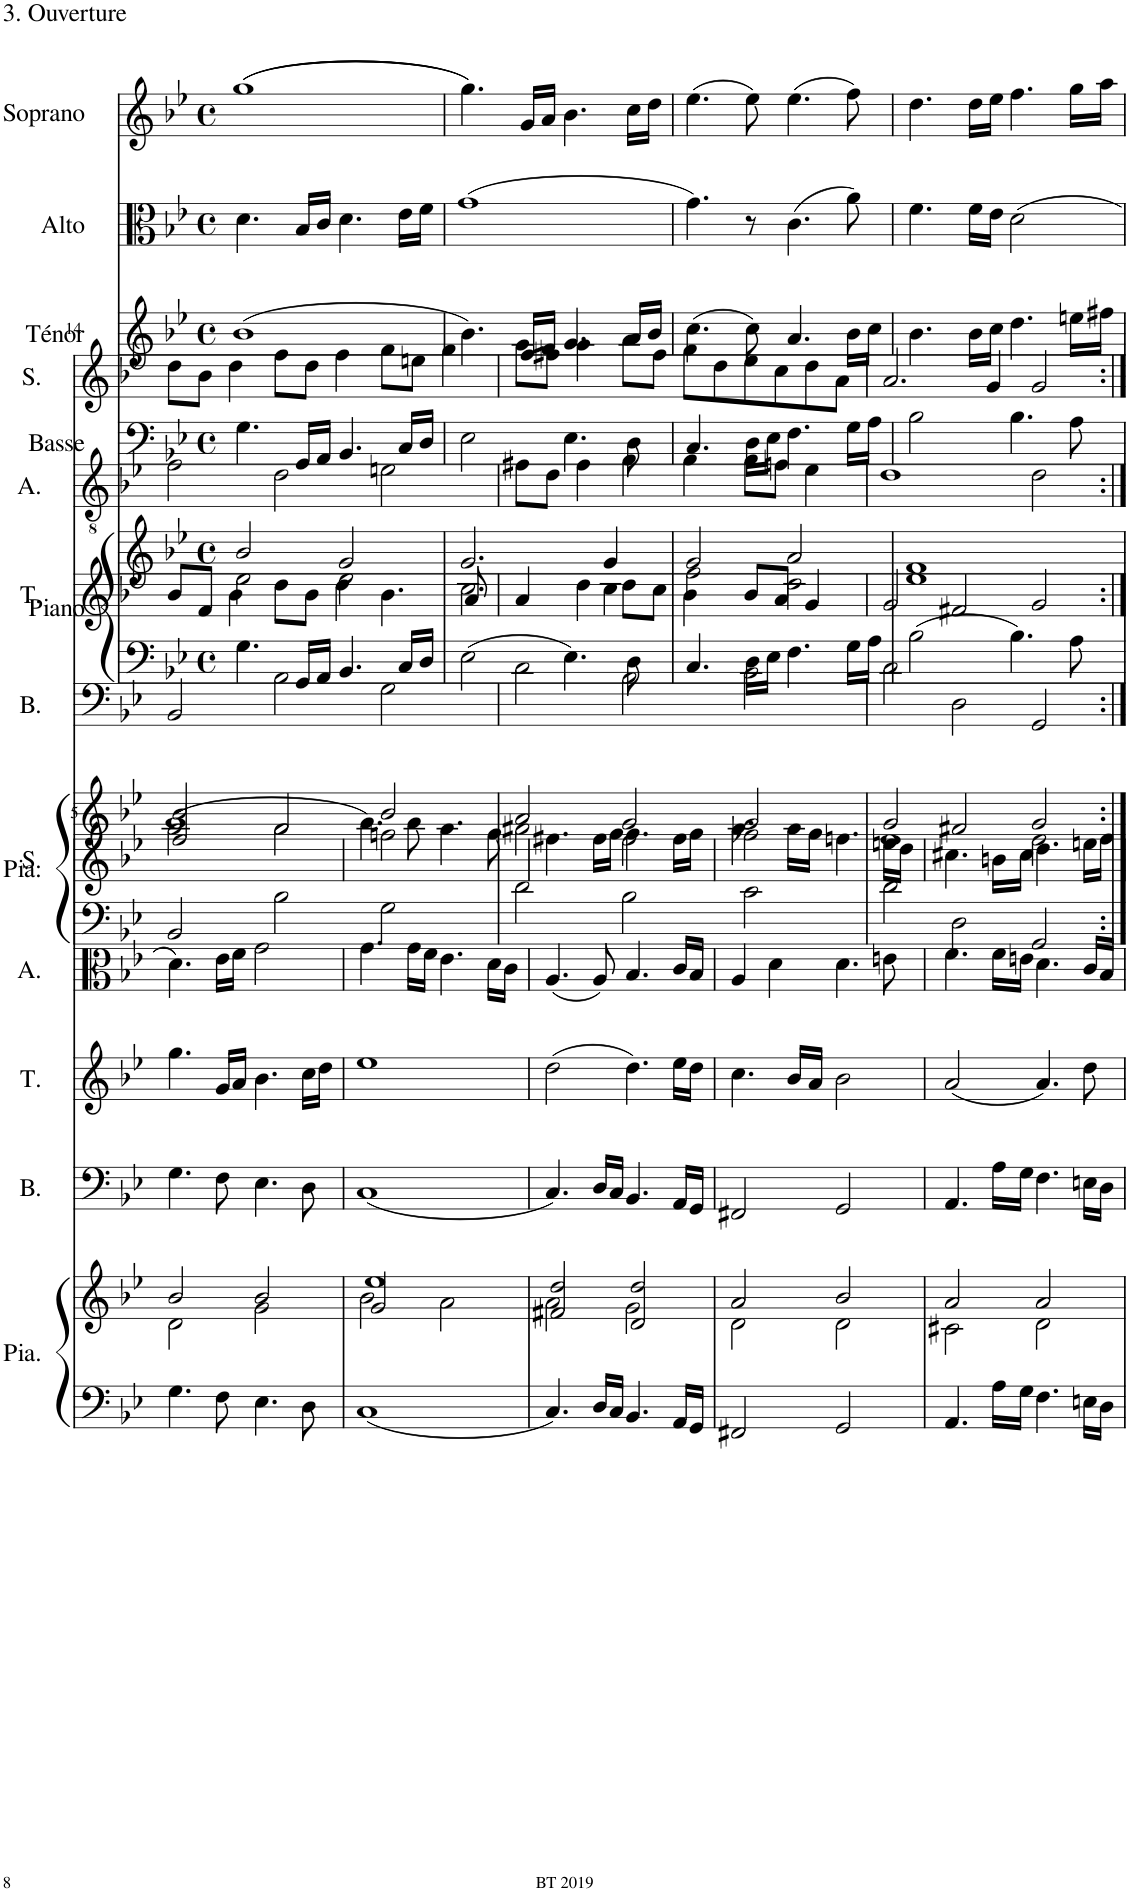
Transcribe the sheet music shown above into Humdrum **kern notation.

**kern	**kern	**kern	**kern	**kern	**kern
*part5	*part5	*part4	*part3	*part2	*part1
*staff6	*staff5	*staff4	*staff3	*staff2	*staff1
*I"Piano	*	*I"Basse	*I"Ténor	*I"Alto	*I"Soprano
*I'Pia.	*	*I'B.	*I'T.	*I'A.	*I'S.
!!LO:PB:g=z
*clefF4	*clefG2	*clefF4	*clefG2	*clefGv2	*clefG2
*k[b-e-]	*k[b-e-]	*k[b-e-]	*k[b-e-]	*k[b-e-]	*k[b-e-]
*M6/4	*M6/4	*M6/4	*M6/4	*M6/4	*M6/4
=14	=14	=14	=14	=14	=14
*	*^	*	*	*	*
*	*	*^	*	*	*	*
2BB-/	2b-/	2f\	2d/	2BB-/	8b-/L	2f\	8dd\L
.	.	.	.	.	8f/J	.	8b-\J
.	.	.	.	.	4b-\	.	4dd\
2B-\	2f/	2f\	1ryy	2B-\	8dd\L	2d\	8ff\L
.	.	.	.	.	8b-\J	.	8dd\J
.	.	.	.	.	4dd\	.	4ff\
2G\	2b-/	2en\	.	2G\	4.b-\	2en\	8gg\L
.	.	.	.	.	.	.	8een\J
.	.	.	.	.	.	.	4gg\
.	.	.	.	.	8a/	.	.
*	*	*v	*v	*	*	*	*
=15	=15	=15	=15	=15	=15	=15
2d\	2a/	2f#X\	2d\	4a/	8f#X\L	8aa\L
.	.	.	.	.	8d\J	8ff#X\J
.	.	.	.	4dd\	4f#\	4aa\
2B-\	2g/	2d\	2B-\	8dd\L	4g\	8bb-\L
.	.	.	.	8cc\J	.	8ff#\J
.	.	.	.	4b-\	4g\	8gg\L
.	.	.	.	.	.	8dd\
2c\	2g/	2e-X\	2c\	8b-/L	8g\L	8ee-\
.	.	.	.	8a/J	8fn\J	8cc\
.	.	.	.	4g/	4e-\	8dd\
.	.	.	.	.	.	8a\J
=16	=16	=16	=16	=16	=16	=16
*^	*	*	*	*	*	*
2d\	1ryy	2g/	1d	2d\	2g/	1d	2.a/
2D\	.	2f#X/	.	2D\	2f#X/	.	.
.	.	.	.	.	.	.	4g/
2ryy	2GG/	2g/	2d\	2GG/	2g/	2d\	2g/
*v	*v	*	*	*	*	*	*
!!LO:LB:g=z
=1:|!	=1:|!	=1:|!	=1:|!	=1:|!	=1:|!	=1:|!
*	*	*	*	*	*clefC3	*
*M4/4	*M4/4	*	*M4/4	*M4/4	*M4/4	*M4/4
*met(c)	*met(c)	*	*met(c)	*met(c)	*met(c)	*met(c)
*^	*	*	*	*	*	*
!	!	!	!	!	!	!	!LO:TX:a:t=3. Ouverture
*v	*v	*	*	*	*	*	*
4.G\	2b-/	2d\	4.G\	(1b-	4.d\	((1gg
16GG/LL	.	.	16GG/LL	.	16B-/LL	.
16AA/JJ	.	.	16AA/JJ	.	16c/JJ	.
4.BB-/	2g/	2d\	4.BB-/	.	4.d\	.
16C/LL	.	.	16C/LL	.	16e-\LL	.
16D/JJ	.	.	16D/JJ	.	16f\JJ	.
=2	=2	=2	=2	=2	=2	=2
2E-\	2.g/	2.B-\	2E-\	4.b-\)	(1g	4.gg\))
.	.	.	.	16e-/LL	.	16g/LL
.	.	.	.	16f/JJ	.	16a/JJ
4.E-\	.	.	4.E-\	4.g/	.	4.b-\
.	4g/	4B-\	.	.	.	.
8D\	.	.	8D\	16a/LL	.	16cc\LL
.	.	.	.	16b-/JJ	.	16dd\JJ
=3	=3	=3	=3	=3	=3	=3
4.C/	2g/	2e-\	4.C/	(4.cc\	4.g\)	(4.ee-\
16D\LL	.	.	16D\LL	8cc\)	8r	8ee-\)
16E-\JJ	.	.	16E-\JJ	.	.	.
4.F\	2a/	2c\	4.F\	4.a/	(4.c\	(4.ee-\
16G\LL	.	.	16G\LL	16b-\LL	8a\)	8ff\)
16A\JJ	.	.	16A\JJ	16cc\JJ	.	.
=4	=4	=4	=4	=4	=4	=4
2B-\	1f	1d	2B-\	4.b-\	4.f\	4.dd\
.	.	.	.	16b-\LL	16f\LL	16dd\LL
.	.	.	.	16cc\JJ	16e-\JJ	16ee-\JJ
4.B-\	.	.	4.B-\	4.dd\	(2d\	4.ff\
8A\	.	.	8A\	16een\LL	.	16gg\LL
.	.	.	.	16ff#X\JJ	.	16aa\JJ
!!LO:LB:g=z
=5	=5	=5	=5	=5	=5	=5
4.G\	2b-/	2d\	4.G\	4.gg\	4.d\)	(1bb-
8F\	.	.	8F\	16g/LL	16e-\LL	.
.	.	.	.	16a/JJ	16f\JJ	.
4.E-\	2b-/	2g\	4.E-\	4.b-\	2g\	.
8D\	.	.	8D\	16cc\LL	.	.
.	.	.	.	16dd\JJ	.	.
=6	=6	=6	=6	=6	=6	=6
*	*	*^	*	*	*	*
1C	1ee-	2b-\	2g/	(1C	1ee-	4.g\	4.bb-\)
.	.	.	.	.	.	16g\LL	8bb-\
.	.	.	.	.	.	16f\JJ	.
.	.	2a\	2ryy	.	.	4.e-\	4.aa\
.	.	.	.	.	.	16d\LL	8gg\
.	.	.	.	.	.	16c\JJ	.
=7	=7	=7	=7	=7	=7	=7	=7
4.C/	2dd/	2a\	2f#X/	4.C/)	(2dd\	(4.A/	4.ff#X\
16D/LL	.	.	.	16D/LL	.	8A/)	16ff#\LL
16C/JJ	.	.	.	16C/JJ	.	.	16gg\JJ
4.BB-/	2dd/	2g\	2d/	4.BB-/	4.dd\)	4.B-/	4.gg\
16AA/LL	.	.	.	16AA/LL	16ee-\LL	16c/LL	16ff#\LL
16GG/JJ	.	.	.	16GG/JJ	16dd\JJ	16B-/JJ	16gg\JJ
*	*	*v	*v	*	*	*	*
=8	=8	=8	=8	=8	=8	=8
2FF#X/	2a/	2d\	2FF#X/	4.cc\	4A/	4.aa\
.	.	.	.	.	4d\	.
.	.	.	.	16b-/LL	.	16aa\LL
.	.	.	.	16a/JJ	.	16gg\JJ
2GG/	2b-/	2d\	2GG/	2b-\	4.d\	4.ffn\
.	.	.	.	.	8en\	16een\LL
.	.	.	.	.	.	16dd\JJ
=9	=9	=9	=9	=9	=9	=9
4.AA/	2a/	2c#X\	4.AA/	(2a/	4.f\	4.cc#X\
16A\LL	.	.	16A\LL	.	16f\LL	16bn\LL
16G\JJ	.	.	16G\JJ	.	16en\JJ	16cc#\JJ
4.F\	2a/	2d\	4.F\	4.a/)	4.d\	4.dd\
16En\LL	.	.	16En\LL	8dd\	16c/LL	16een\LL
16D\JJ	.	.	16D\JJ	.	16B-/JJ	16ff\JJ
*	*v	*v	*	*	*	*
=	=	=	=	=	=
*-	*-	*-	*-	*-	*-
